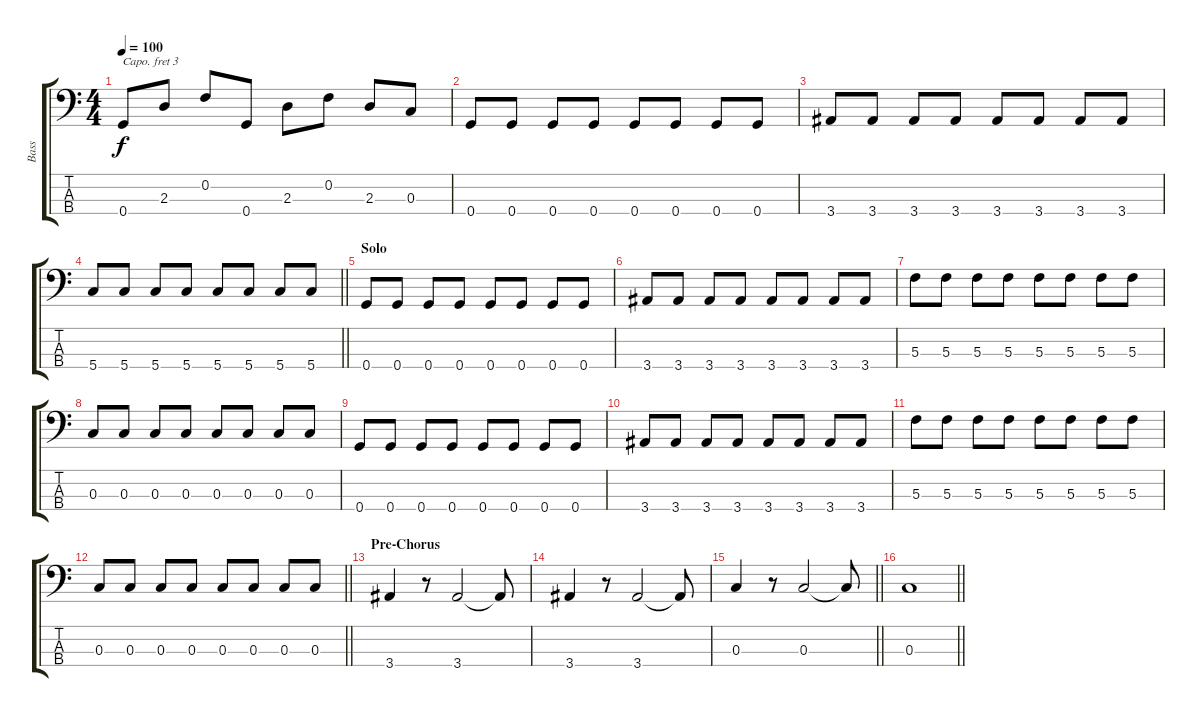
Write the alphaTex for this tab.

\track ("Bass" "Bass") {instrument electricbassfinger}
\staff {score tabs}
\capo 3
\tuning (G2 D2 A1 E1) {hide}
\ts (4 4)
\tempo 100
\clef f4
\ks c
0.4.8{dy f} 2.3.8 0.2.8 0.4.8 2.3.8 0.2.8 2.3.8 0.3.8 |
0.4.8 0.4.8 0.4.8 0.4.8 0.4.8 0.4.8 0.4.8 0.4.8 |
3.4.8 3.4.8 3.4.8 3.4.8 3.4.8 3.4.8 3.4.8 3.4.8 |
\barLineRight lightlight
5.4.8 5.4.8 5.4.8 5.4.8 5.4.8 5.4.8 5.4.8 5.4.8 |
\section ("" "Solo")
0.4.8 0.4.8 0.4.8 0.4.8 0.4.8 0.4.8 0.4.8 0.4.8 |
3.4.8 3.4.8 3.4.8 3.4.8 3.4.8 3.4.8 3.4.8 3.4.8 |
5.3.8 5.3.8 5.3.8 5.3.8 5.3.8 5.3.8 5.3.8 5.3.8 |
0.3.8 0.3.8 0.3.8 0.3.8 0.3.8 0.3.8 0.3.8 0.3.8 |
0.4.8 0.4.8 0.4.8 0.4.8 0.4.8 0.4.8 0.4.8 0.4.8 |
3.4.8 3.4.8 3.4.8 3.4.8 3.4.8 3.4.8 3.4.8 3.4.8 |
5.3.8 5.3.8 5.3.8 5.3.8 5.3.8 5.3.8 5.3.8 5.3.8 |
\barLineRight lightlight
0.3.8 0.3.8 0.3.8 0.3.8 0.3.8 0.3.8 0.3.8 0.3.8 |
\section ("" "Pre-Chorus")
3.4.4 r.8 3.4.2 3.4{t}.8 |
3.4.4 r.8 3.4.2 3.4{t}.8 |
\barLineRight lightlight
0.3.4 r.8 0.3.2 0.3{t}.8 |
\barLineRight lightlight
0.3.1
